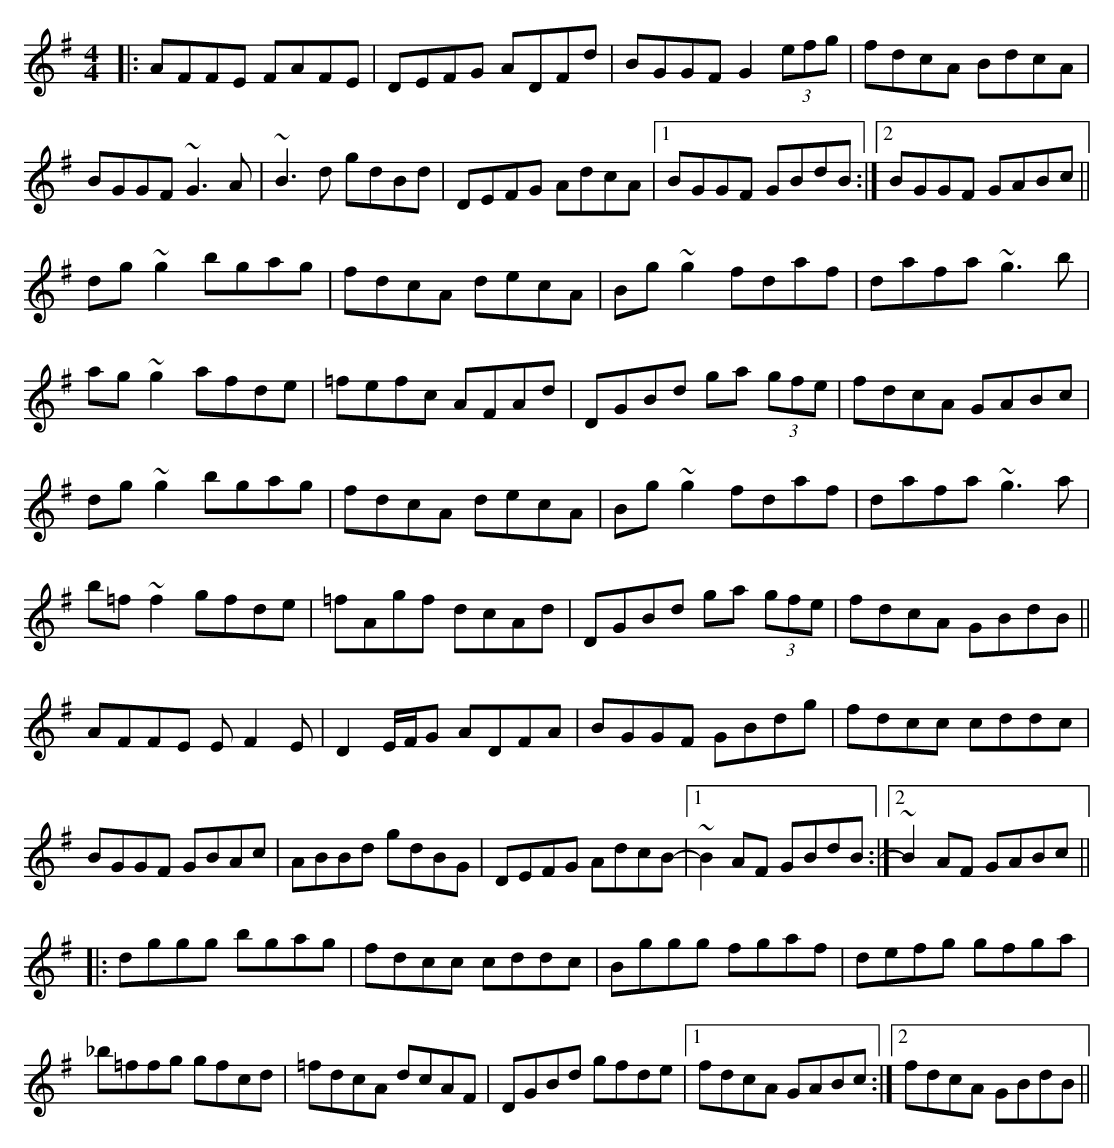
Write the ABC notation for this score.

X:1
M:4/4
K:G
|:AFFE FAFE|DEFG ADFd|BGGF G2 (3efg|fdcA BdcA|
BGGF ~G3A|~B3d gdBd|DEFG AdcA|1 BGGF GBdB:|2 BGGF GABc||
dg~g2 bgag|fdcA decA|Bg~g2 fdaf|dafa ~g3b|
ag~g2 afde|=fefc AFAd|DGBd ga (3gfe|fdcA GABc|
dg~g2 bgag|fdcA decA|Bg~g2 fdaf|dafa ~g3a|
b=f~f2 gfde|=fAgf dcAd|DGBd ga (3gfe|fdcA GBdB||
AFFE EF2E|D2E/F/G ADFA|BGGF GBdg|fdcc cddc|
BGGF GBAc|ABBd gdBG|DEFG AdcB-|1 ~B2AF GBdB:|2 ~B2AF GABc||
|:dggg bgag|fdcc cddc|Bggg fgaf|defg gfga|
_b=ffg gfcd|=fdcA dcAF|DGBd gfde|1 fdcA GABc:|2 fdcA GBdB||
